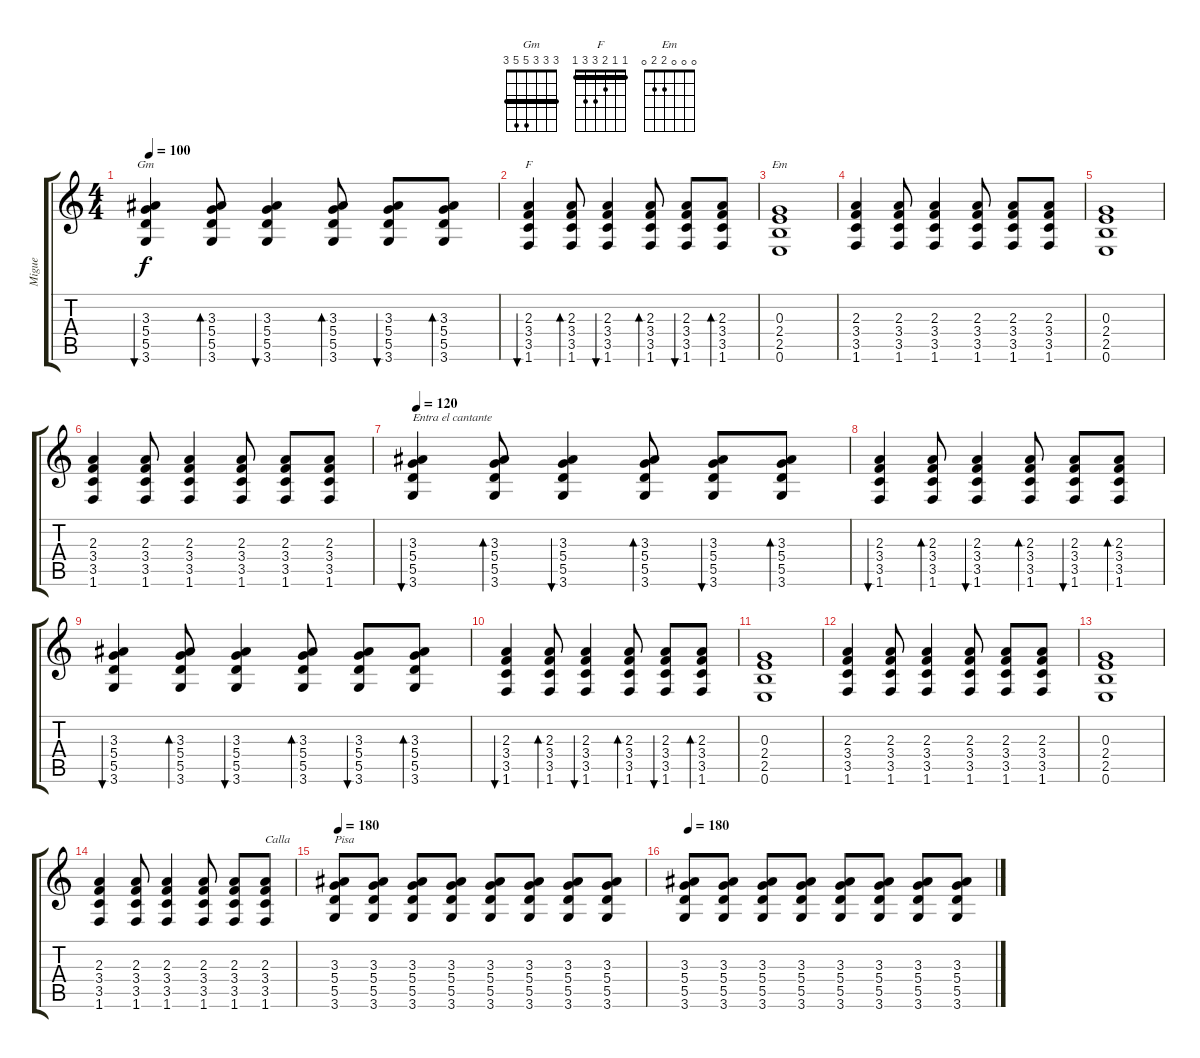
\track ("Migue " "Migue ") {instrument acousticguitarnylon}
\staff {score tabs}
\tuning (E4 B3 G3 D3 A2 E2) {hide}
\chord ("Gm" 3 3 3 5 5 3) {barre 3}
\chord ("F" 1 1 2 3 3 1) {barre 1}
\chord ("Em" 0 0 0 2 2 0)
\ts (4 4)
\tempo 100
\clef g2
\ks c
(3.3 5.4 5.5 3.6).4{bu 120 ch "Gm" dy f} (3.3 5.4 5.5 3.6).8{bd 120} (3.3 5.4 5.5 3.6).4{bu 120} (3.3 5.4 5.5 3.6).8{bd 120} (3.3 5.4 5.5 3.6).8{bu 120} (3.3 5.4 5.5 3.6).8{bd 120} |
(2.3 3.4 3.5 1.6).4{bu 120 ch "F"} (2.3 3.4 3.5 1.6).8{bd 120} (2.3 3.4 3.5 1.6).4{bu 120} (2.3 3.4 3.5 1.6).8{bd 120} (2.3 3.4 3.5 1.6).8{bu 120} (2.3 3.4 3.5 1.6).8{bd 120} |
(0.3 2.4 2.5 0.6).1{ch "Em"} |
(2.3 3.4 3.5 1.6).4 (2.3 3.4 3.5 1.6).8 (2.3 3.4 3.5 1.6).4 (2.3 3.4 3.5 1.6).8 (2.3 3.4 3.5 1.6).8 (2.3 3.4 3.5 1.6).8 |
(0.3 2.4 2.5 0.6).1 |
(2.3 3.4 3.5 1.6).4 (2.3 3.4 3.5 1.6).8 (2.3 3.4 3.5 1.6).4 (2.3 3.4 3.5 1.6).8 (2.3 3.4 3.5 1.6).8 (2.3 3.4 3.5 1.6).8 |
\tempo 120
(3.3 5.4 5.5 3.6).4{bu 120 txt "Entra el cantante"} (3.3 5.4 5.5 3.6).8{bd 120} (3.3 5.4 5.5 3.6).4{bu 120} (3.3 5.4 5.5 3.6).8{bd 120} (3.3 5.4 5.5 3.6).8{bu 120} (3.3 5.4 5.5 3.6).8{bd 120} |
(2.3 3.4 3.5 1.6).4{bu 120} (2.3 3.4 3.5 1.6).8{bd 120} (2.3 3.4 3.5 1.6).4{bu 120} (2.3 3.4 3.5 1.6).8{bd 120} (2.3 3.4 3.5 1.6).8{bu 120} (2.3 3.4 3.5 1.6).8{bd 120} |
(3.3 5.4 5.5 3.6).4{bu 120} (3.3 5.4 5.5 3.6).8{bd 120} (3.3 5.4 5.5 3.6).4{bu 120} (3.3 5.4 5.5 3.6).8{bd 120} (3.3 5.4 5.5 3.6).8{bu 120} (3.3 5.4 5.5 3.6).8{bd 120} |
(2.3 3.4 3.5 1.6).4{bu 120} (2.3 3.4 3.5 1.6).8{bd 120} (2.3 3.4 3.5 1.6).4{bu 120} (2.3 3.4 3.5 1.6).8{bd 120} (2.3 3.4 3.5 1.6).8{bu 120} (2.3 3.4 3.5 1.6).8{bd 120} |
(0.3 2.4 2.5 0.6).1 |
(2.3 3.4 3.5 1.6).4 (2.3 3.4 3.5 1.6).8 (2.3 3.4 3.5 1.6).4 (2.3 3.4 3.5 1.6).8 (2.3 3.4 3.5 1.6).8 (2.3 3.4 3.5 1.6).8 |
(0.3 2.4 2.5 0.6).1 |
(2.3 3.4 3.5 1.6).4 (2.3 3.4 3.5 1.6).8 (2.3 3.4 3.5 1.6).4 (2.3 3.4 3.5 1.6).8 (2.3 3.4 3.5 1.6).8 (2.3 3.4 3.5 1.6).8{txt "Calla"} |
\tempo 180
(3.3 5.4 5.5 3.6).8{txt "Pisa" instrument distortionguitar} (3.3 5.4 5.5 3.6).8 (3.3 5.4 5.5 3.6).8 (3.3 5.4 5.5 3.6).8 (3.3 5.4 5.5 3.6).8 (3.3 5.4 5.5 3.6).8 (3.3 5.4 5.5 3.6).8 (3.3 5.4 5.5 3.6).8 |
\tempo 180
(3.3 5.4 5.5 3.6).8 (3.3 5.4 5.5 3.6).8 (3.3 5.4 5.5 3.6).8 (3.3 5.4 5.5 3.6).8 (3.3 5.4 5.5 3.6).8 (3.3 5.4 5.5 3.6).8 (3.3 5.4 5.5 3.6).8 (3.3 5.4 5.5 3.6).8
